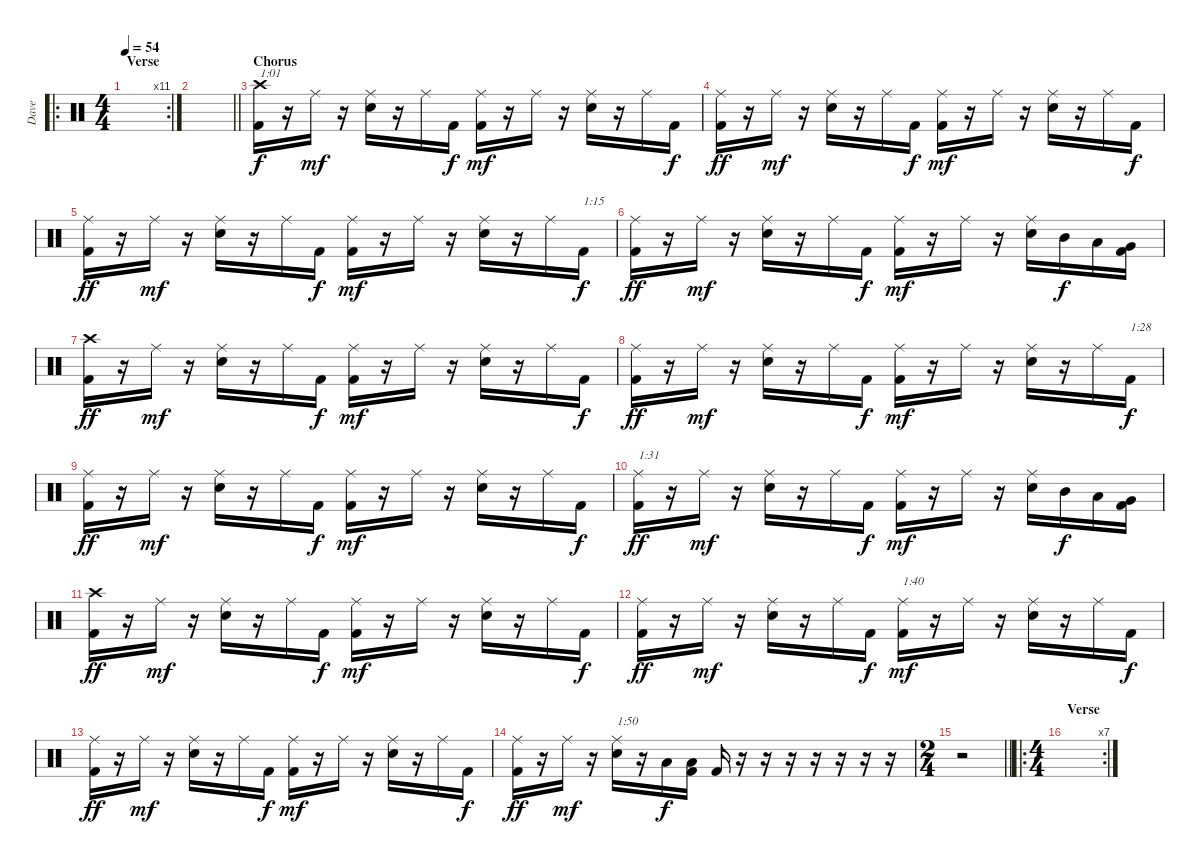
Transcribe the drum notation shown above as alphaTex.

\track ("Dave" "Dave") {instrument percussion}
\staff {score}
\articulation defaults
\ro
\rc 11
\ts (4 4)
\section ("" "Verse")
\tempo 54
\clef neutral
\ks c
|
\barLineRight lightlight
|
\section ("" "Chorus")
("Crash high (hit)" "Kick (hit) 2").16{txt "1:01"} r.16 "Ride (middle)".16{dy mf} r.16 ("Ride (middle)" "Snare (hit) 2").16 r.16 "Ride (middle)".16 "Kick (hit) 2".16{dy f} ("Ride (middle)" "Kick (hit) 2").16{dy mf} r.16 "Ride (middle)".16 r.16 ("Ride (middle)" "Snare (hit) 2").16 r.16 "Ride (middle)".16 "Kick (hit) 2".16{dy f} |
("Ride (middle)" "Kick (hit) 2").16{dy ff} r.16 "Ride (middle)".16{dy mf} r.16 ("Ride (middle)" "Snare (hit) 2").16 r.16 "Ride (middle)".16 "Kick (hit) 2".16{dy f} ("Ride (middle)" "Kick (hit) 2").16{dy mf} r.16 "Ride (middle)".16 r.16 ("Ride (middle)" "Snare (hit) 2").16 r.16 "Ride (middle)".16 "Kick (hit) 2".16{dy f} |
("Ride (middle)" "Kick (hit) 2").16{dy ff} r.16 "Ride (middle)".16{dy mf} r.16 ("Ride (middle)" "Snare (hit) 2").16 r.16 "Ride (middle)".16 "Kick (hit) 2".16{dy f} ("Ride (middle)" "Kick (hit) 2").16{dy mf} r.16 "Ride (middle)".16 r.16 ("Ride (middle)" "Snare (hit) 2").16 r.16 "Ride (middle)".16 "Kick (hit) 2".16{txt "1:15" dy f} |
("Ride (middle)" "Kick (hit) 2").16{dy ff} r.16 "Ride (middle)".16{dy mf} r.16 ("Ride (middle)" "Snare (hit) 2").16 r.16 "Ride (middle)".16 "Kick (hit) 2".16{dy f} ("Ride (middle)" "Kick (hit) 2").16{dy mf} r.16 "Ride (middle)".16 r.16 ("Ride (middle)" "Snare (hit) 2").16 "Mid Tom (hit)".16{dy f} "Low Tom (hit)".16 ("Very Low Tom (hit)" "Kick (hit) 2").16 |
("Crash high (hit)" "Kick (hit) 2").16{dy ff} r.16 "Ride (middle)".16{dy mf} r.16 ("Ride (middle)" "Snare (hit) 2").16 r.16 "Ride (middle)".16 "Kick (hit) 2".16{dy f} ("Ride (middle)" "Kick (hit) 2").16{dy mf} r.16 "Ride (middle)".16 r.16 ("Ride (middle)" "Snare (hit) 2").16 r.16 "Ride (middle)".16 "Kick (hit) 2".16{dy f} |
("Ride (middle)" "Kick (hit) 2").16{dy ff} r.16 "Ride (middle)".16{dy mf} r.16 ("Ride (middle)" "Snare (hit) 2").16 r.16 "Ride (middle)".16 "Kick (hit) 2".16{dy f} ("Ride (middle)" "Kick (hit) 2").16{dy mf} r.16 "Ride (middle)".16 r.16 ("Ride (middle)" "Snare (hit) 2").16 r.16 "Ride (middle)".16 "Kick (hit) 2".16{txt "1:28" dy f} |
("Ride (middle)" "Kick (hit) 2").16{dy ff} r.16 "Ride (middle)".16{dy mf} r.16 ("Ride (middle)" "Snare (hit) 2").16 r.16 "Ride (middle)".16 "Kick (hit) 2".16{dy f} ("Ride (middle)" "Kick (hit) 2").16{dy mf} r.16 "Ride (middle)".16 r.16 ("Ride (middle)" "Snare (hit) 2").16 r.16 "Ride (middle)".16 "Kick (hit) 2".16{dy f} |
("Ride (middle)" "Kick (hit) 2").16{txt "1:31" dy ff} r.16 "Ride (middle)".16{dy mf} r.16 ("Ride (middle)" "Snare (hit) 2").16 r.16 "Ride (middle)".16 "Kick (hit) 2".16{dy f} ("Ride (middle)" "Kick (hit) 2").16{dy mf} r.16 "Ride (middle)".16 r.16 ("Ride (middle)" "Snare (hit) 2").16 "Mid Tom (hit)".16{dy f} "Low Tom (hit)".16 ("Very Low Tom (hit)" "Kick (hit) 2").16 |
("Crash high (hit)" "Kick (hit) 2").16{dy ff} r.16 "Ride (middle)".16{dy mf} r.16 ("Ride (middle)" "Snare (hit) 2").16 r.16 "Ride (middle)".16 "Kick (hit) 2".16{dy f} ("Ride (middle)" "Kick (hit) 2").16{dy mf} r.16 "Ride (middle)".16 r.16 ("Ride (middle)" "Snare (hit) 2").16 r.16 "Ride (middle)".16 "Kick (hit) 2".16{dy f} |
("Ride (middle)" "Kick (hit) 2").16{dy ff} r.16 "Ride (middle)".16{dy mf} r.16 ("Ride (middle)" "Snare (hit) 2").16 r.16 "Ride (middle)".16 "Kick (hit) 2".16{dy f} ("Ride (middle)" "Kick (hit) 2").16{txt "1:40" dy mf} r.16 "Ride (middle)".16 r.16 ("Ride (middle)" "Snare (hit) 2").16 r.16 "Ride (middle)".16 "Kick (hit) 2".16{dy f} |
("Ride (middle)" "Kick (hit) 2").16{dy ff} r.16 "Ride (middle)".16{dy mf} r.16 ("Ride (middle)" "Snare (hit) 2").16 r.16 "Ride (middle)".16 "Kick (hit) 2".16{dy f} ("Ride (middle)" "Kick (hit) 2").16{dy mf} r.16 "Ride (middle)".16 r.16 ("Ride (middle)" "Snare (hit) 2").16 r.16 "Ride (middle)".16 "Kick (hit) 2".16{dy f} |
("Ride (middle)" "Kick (hit) 2").16{dy ff} r.16 "Ride (middle)".16{dy mf} r.16 ("Ride (middle)" "Snare (hit) 2").16{txt "1:50"} r.16 "Low Tom (hit)".16{dy f} ("Low Tom (hit)" "Kick (hit) 2").16 "Kick (hit) 2".16 r.16 r.16 r.16 r.16 r.16 r.16 r.16 |
\ts (2 4)
\barLineRight lightlight
r.2 |
\ro
\rc 7
\ts (4 4)
\section ("" "Verse")
